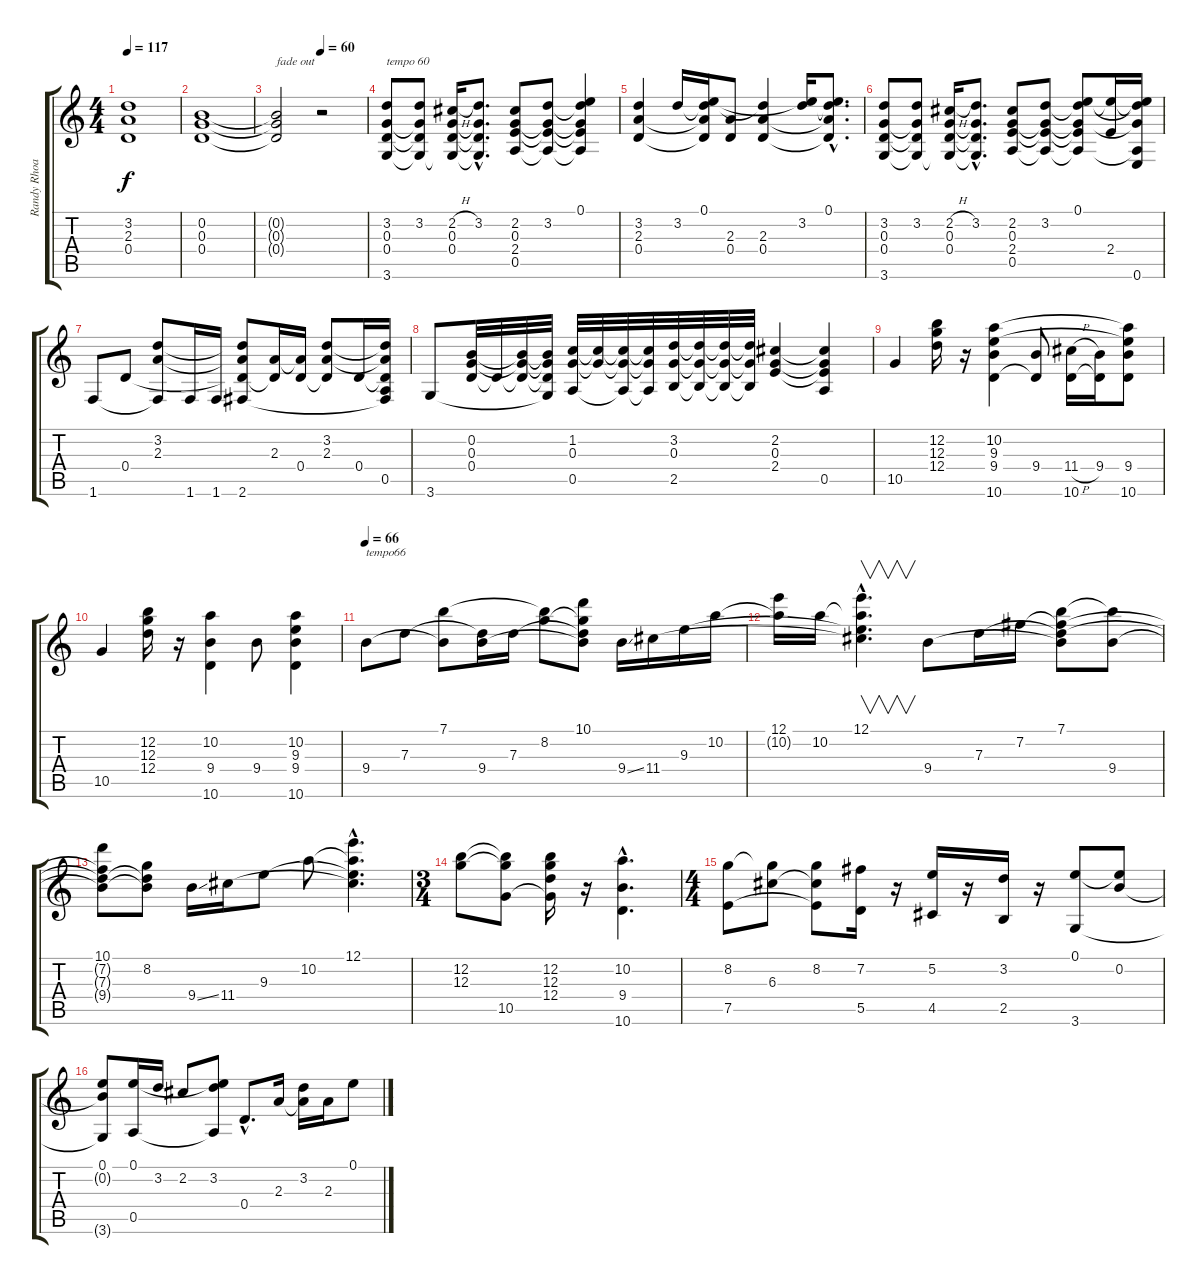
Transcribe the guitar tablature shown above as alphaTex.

\track ("Randy Rhoads" "Randy Rhoa") {instrument overdrivenguitar}
\staff {score tabs}
\tuning (E4 B3 G3 D3 A2 E2) {hide}
\ts (4 4)
\tempo 117
\clef g2
\ks c
(3.2{t} 2.3{t} 0.4{t}).1{dy f} |
(0.2 0.3 0.4).1 |
\tempo (60 0.5)
(0.2{t} 0.3{t} 0.4{t}).2{txt "fade out"} r.2{instrument electricguitarclean} |
(3.2 0.3 0.4 3.6).8{txt "tempo 60 "} (3.2 0.3{t} 0.4{t} 3.6{t}).8 (2.2{h} 0.3 0.4 3.6{t}).16 (3.2{hac} 0.3{hac t} 0.4{hac t} 3.6{hac t}).8{d} (2.2 0.3 2.4 0.5).8 (3.2 0.3{t} 2.4{t} 0.5{t}).8 (0.1 3.2{t} 0.3{t} 2.4{t} 0.5{t}).4 |
(3.2 2.3 0.4).4 3.2.16 (0.1 3.2{t} 2.3{t} 0.4{t}).16 (2.3 0.4).8 (3.2{t} 2.3 0.4).4 (0.1{t} 3.2).16 (0.1{hac} 3.2{hac t} 2.3{hac t} 0.4{hac t}).8{d} |
(3.2 0.3 0.4 3.6).8 (3.2 0.3{t} 0.4{t} 3.6{t}).8 (2.2{h} 0.3 0.4 3.6{t}).16 (3.2{hac} 0.3{hac t} 0.4{hac t} 3.6{hac t}).8{d} (2.2 0.3 2.4 0.5).8 (3.2 0.3{t} 2.4{t} 0.5{t}).8 (0.1 3.2{t} 0.3{t} 2.4{t} 0.5{t}).8 (0.1{t} 2.4).16 (0.1{t} 3.2{t} 0.3{t} 0.5{t} 0.6).16 |
1.6.8 0.4.8 (3.2 2.3 1.6{t}).8 1.6.16 1.6.16 (3.2{t} 2.3{t} 0.4{t} 2.6).8 (2.3 0.4{t}).16 (2.3{t} 0.4).16 (3.2 2.3 0.4{t}).8 0.4.16 (3.2{t} 2.3{t} 0.4{t} 0.5 2.6{t}).16 |
3.6.8 (0.2 0.3 0.4).32 0.4{t}.32 (0.2{t} 0.3{t} 0.4{t}).32 (0.2{t} 0.3{t} 0.4{t} 3.6{t}).32 (1.2 0.3 0.5).32 (1.2{t} 0.3{t}).32 (1.2{t} 0.3{t} 0.5{t}).32 (1.2{t} 0.3{t} 0.5{t}).32 (3.2 0.3 2.5).32 (3.2{t} 0.3{t} 2.5{t}).32 (3.2{t} 0.3{t} 2.5{t}).32 (3.2{t} 0.3{t} 2.5{t}).32 (2.2 0.3 2.4).4 (2.2{t} 0.3{t} 2.4{t} 0.5).4 |
10.5.4 (12.2 12.3 12.4).16 r.16 (10.2 9.3 9.4 10.6).4 (9.4 10.6{t}).8 (11.4{h} 10.6).16 (9.4 10.6{t}).16 (10.2{t} 9.3{t} 9.4 10.6).8 |
10.5.4 (12.2 12.3 12.4).16 r.16 (10.2 9.4 10.6).4 9.4.8 (10.2 9.3 9.4 10.6).4 |
\tempo 66
9.4.8{txt "tempo66"} 7.3.8 (7.1 9.4{t}).8 (7.3{t} 9.4).16 7.3.16 (7.1{t} 8.2).8 (10.1 8.2{t} 7.3{t} 9.4{t}).8 9.4{ss}.16 11.4.16 9.3.16 10.2.16 |
(12.1 10.2{t}).16 10.2.16 (12.1{hac} 10.2{hac t} 9.3{hac t} 11.4{hac t}).4{v d} 9.4.8 7.3.16 7.2.16 (7.1 7.2{t} 7.3{t} 9.4{t}).8 (7.1{t} 9.4).8 |
(10.1 7.2{t} 7.3{t} 9.4{t}).8 (8.2 7.3{t} 9.4{t}).8 9.4{ss}.16 11.4.16 9.3.8 10.2.8 (12.1{hac} 10.2{hac t} 9.3{hac t} 11.4{hac t}).4{d} |
\ts (3 4)
(12.2 12.3).8 (12.2{t} 12.3{t} 10.5).8 (12.2 12.3 12.4 10.5{t}).16 r.16 (10.2{hac} 9.4{hac} 10.6{hac}).4{d} |
\ts (4 4)
(8.2 7.5).8 (8.2{t} 6.3).8 (8.2 6.3{t} 7.5{t}).8 (7.2 5.5).16 r.16 (5.2 4.5).16 r.16 (3.2 2.5).16 r.16 (0.1 3.6).8 (0.1{t} 0.2).8 |
(0.1 0.2{t} 3.6{t}).8 (0.1 0.5).16 3.2.16 2.2.8 (0.1{t} 3.2 0.5{t}).8 0.4{hac}.8{d} 2.3.16 (3.2 2.3{t}).16 2.3.16 0.1.8
